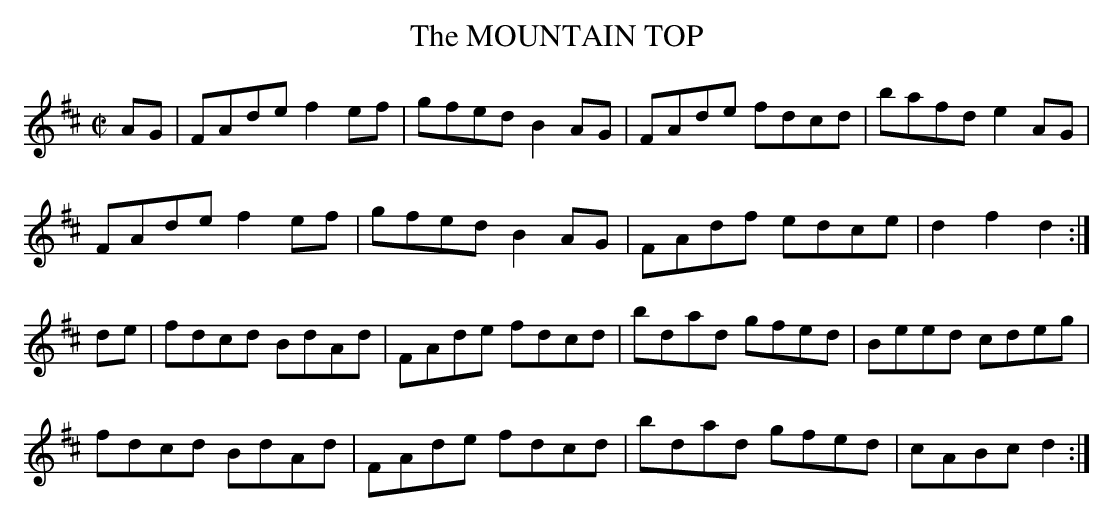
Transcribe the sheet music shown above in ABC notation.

X:1
T:MOUNTAIN TOP, The
M:C| % source 2/4
L:1/8 % source 1/16
K:D % source key = Bb
AG|FAde f2ef|gfed B2AG|FAde fdcd|bafd e2AG|
FAde f2ef|gfed B2AG|FAdf edce|d2f2 d2:|
de|fdcd BdAd|FAde fdcd|bdad gfed|Beed cdeg|
fdcd BdAd|FAde fdcd|bdad gfed|cABc d2:|
